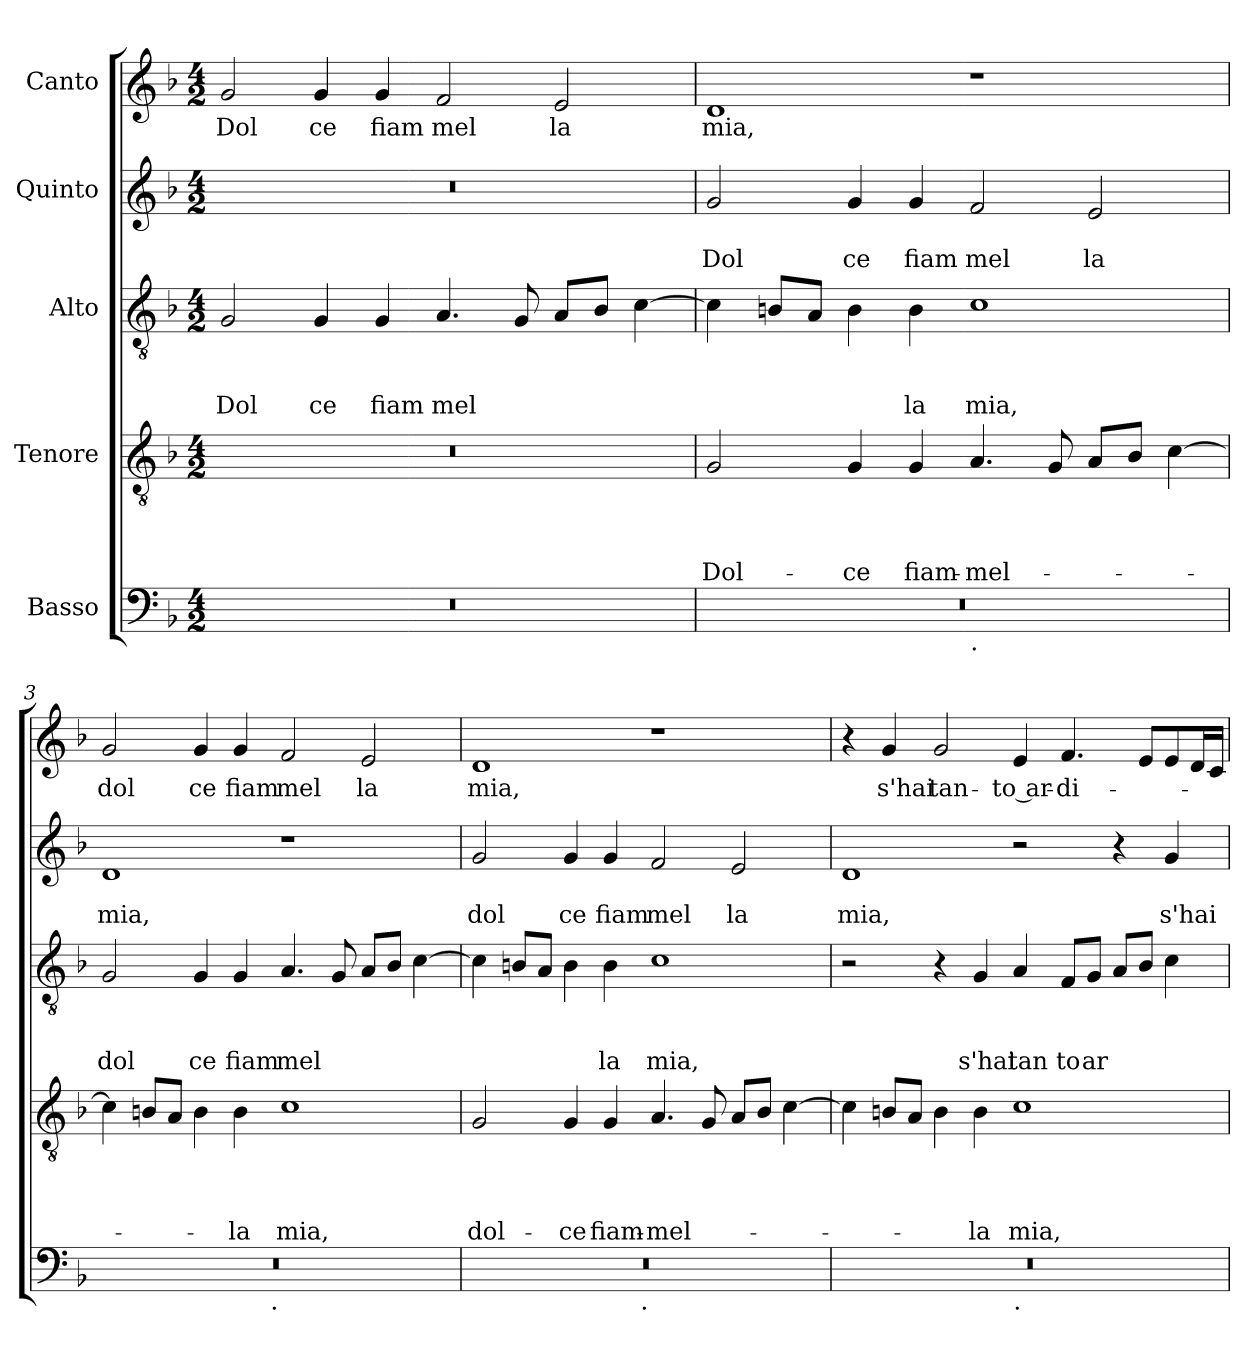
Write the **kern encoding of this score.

**kern	**kern	**text	**text	**text	**text	**kern	**text	**text	**text	**kern	**text	**text	**kern	**text
*part5	*part4	*part4	*part4	*part4	*part4	*part3	*part3	*part3	*part3	*part2	*part2	*part2	*part1	*part1
*staff5	*staff4	*staff4	*staff4	*staff4	*staff4	*staff3	*staff3	*staff3	*staff3	*staff2	*staff2	*staff2	*staff1	*staff1
*I"Basso	*I"Tenore	*	*	*	*	*I"Alto	*	*	*	*I"Quinto	*	*	*I"Canto	*
*clefF4	*clefGv2	*	*	*	*	*clefGv2	*	*	*	*clefG2	*	*	*clefG2	*
*k[b-]	*k[b-]	*	*	*	*	*k[b-]	*	*	*	*k[b-]	*	*	*k[b-]	*
*F:	*F:	*	*	*	*	*F:	*	*	*	*F:	*	*	*F:	*
*M4/2	*M4/2	*	*	*	*	*M4/2	*	*	*	*M4/2	*	*	*M4/2	*
=1	=1	=1	=1	=1	=1	=1	=1	=1	=1	=1	=1	=1	=1	=1
!	!	!	!	!	!	!	!	!	!LO:LY:b	!	!	!	!	!LO:LY:b
0r	0r	.	.	.	.	2G/	.	.	Dol	0r	.	.	2g/	Dol
!	!	!	!	!	!	!	!	!	!LO:LY:b	!	!	!	!	!LO:LY:b
.	.	.	.	.	.	4G/	.	.	ce	.	.	.	4g/	ce
!	!	!	!	!	!	!	!	!	!LO:LY:b	!	!	!	!	!LO:LY:b
.	.	.	.	.	.	4G/	.	.	fiam	.	.	.	4g/	fiam
!	!	!	!	!	!	!	!	!	!LO:LY:b	!	!	!	!	!LO:LY:b
.	.	.	.	.	.	4.A/	.	.	mel	.	.	.	2f/	mel
.	.	.	.	.	.	8G/	.	.	.	.	.	.	.	.
!	!	!	!	!	!	!	!	!	!	!	!	!	!	!LO:LY:b
.	.	.	.	.	.	8A/L	.	.	.	.	.	.	2e/	la
.	.	.	.	.	.	8B-/J	.	.	.	.	.	.	.	.
.	.	.	.	.	.	[>4c\	.	.	.	.	.	.	.	.
=2	=2	=2	=2	=2	=2	=2	=2	=2	=2	=2	=2	=2	=2	=2
!	!	!	!	!	!LO:LY:b	!	!	!	!	!	!	!LO:LY:b	!	!LO:LY:b
*^	*	*	*	*	*	*	*	*	*	*	*	*	*	*
0r	1ryy	2G/	.	.	.	Dol-	4c\]	.	.	.	2g/	.	Dol	1d	mia,
.	.	.	.	.	.	.	8Bn/L	.	.	.	.	.	.	.	.
.	.	.	.	.	.	.	8A/J	.	.	.	.	.	.	.	.
!	!	!	!	!	!	!LO:LY:b	!	!	!	!	!	!	!LO:LY:b	!	!
.	.	4G/	.	.	.	-ce	4B\	.	.	.	4g/	.	ce	.	.
!	!	!	!	!	!	!LO:LY:b	!	!	!	!LO:LY:b	!	!	!LO:LY:b	!	!
.	.	4G/	.	.	.	fiam-	4B\	.	.	la	4g/	.	fiam	.	.
!	!LO:TX:b:t=.	!	!	!	!	!	!	!	!	!	!	!	!	!	!
!	!	!	!	!	!	!LO:LY:b	!	!	!	!LO:LY:b	!	!	!LO:LY:b	!	!
.	1ryy	4.A/	.	.	.	-mel-	1c	.	.	mia,	2f/	.	mel	1r	.
.	.	8G/	.	.	.	.	.	.	.	.	.	.	.	.	.
!	!	!	!	!	!	!	!	!	!	!	!	!	!LO:LY:b	!	!
.	.	8A/L	.	.	.	.	.	.	.	.	2e/	.	la	.	.
.	.	8B-/J	.	.	.	.	.	.	.	.	.	.	.	.	.
.	.	[>4c\	.	.	.	.	.	.	.	.	.	.	.	.	.
=3	=3	=3	=3	=3	=3	=3	=3	=3	=3	=3	=3	=3	=3	=3	=3
!	!	!	!	!	!	!	!	!	!	!LO:LY:b	!	!	!LO:LY:b	!	!LO:LY:b
0r	2ryy	4c\]	.	.	.	.	2G/	.	.	dol	1d	.	mia,	2g/	dol
.	.	8Bn/L	.	.	.	.	.	.	.	.	.	.	.	.	.
.	.	8A/J	.	.	.	.	.	.	.	.	.	.	.	.	.
!	!	!	!	!	!	!	!	!	!	!LO:LY:b	!	!	!	!	!LO:LY:b
.	4...ryy	4B\	.	.	.	.	4G/	.	.	ce	.	.	.	4g/	ce
!	!	!	!	!	!	!LO:LY:b	!	!	!	!LO:LY:b	!	!	!	!	!LO:LY:b
.	.	4B\	.	.	.	-la	4G/	.	.	fiam	.	.	.	4g/	fiam
!	!LO:TX:b:t=.	!	!	!	!	!	!	!	!	!	!	!	!	!	!
.	1ryy	.	.	.	.	.	.	.	.	.	.	.	.	.	.
!	!	!	!	!	!	!LO:LY:b	!	!	!	!LO:LY:b	!	!	!	!	!LO:LY:b
.	.	1c	.	.	.	mia,	4.A/	.	.	mel	1r	.	.	2f/	mel
.	.	.	.	.	.	.	8G/	.	.	.	.	.	.	.	.
!	!	!	!	!	!	!	!	!	!	!	!	!	!	!	!LO:LY:b
.	.	.	.	.	.	.	8A/L	.	.	.	.	.	.	2e/	la
.	.	.	.	.	.	.	8B-/J	.	.	.	.	.	.	.	.
.	.	.	.	.	.	.	[<4c\	.	.	.	.	.	.	.	.
.	32ryy	.	.	.	.	.	.	.	.	.	.	.	.	.	.
!!LO:LB:g=z
=4	=4	=4	=4	=4	=4	=4	=4	=4	=4	=4	=4	=4	=4	=4	=4
!	!	!	!	!	!	!LO:LY:b	!	!	!	!	!	!	!LO:LY:b	!	!LO:LY:b
0r	2ryy	2G/	.	.	.	dol-	4c\]	.	.	.	2g/	.	dol	1d	mia,
.	.	.	.	.	.	.	8Bn/L	.	.	.	.	.	.	.	.
.	.	.	.	.	.	.	8A/J	.	.	.	.	.	.	.	.
!	!	!	!	!	!	!LO:LY:b	!	!	!	!	!	!	!LO:LY:b	!	!
.	4...ryy	4G/	.	.	.	-ce	4B\	.	.	.	4g/	.	ce	.	.
!	!	!	!	!	!	!LO:LY:b	!	!	!	!LO:LY:b	!	!	!LO:LY:b	!	!
.	.	4G/	.	.	.	fiam-	4B\	.	.	la	4g/	.	fiam	.	.
!	!LO:TX:b:t=.	!	!	!	!	!	!	!	!	!	!	!	!	!	!
.	1ryy	.	.	.	.	.	.	.	.	.	.	.	.	.	.
!	!	!	!	!	!	!LO:LY:b	!	!	!	!LO:LY:b	!	!	!LO:LY:b	!	!
.	.	4.A/	.	.	.	-mel-	1c	.	.	mia,	2f/	.	mel	1r	.
.	.	8G/	.	.	.	.	.	.	.	.	.	.	.	.	.
!	!	!	!	!	!	!	!	!	!	!	!	!	!LO:LY:b	!	!
.	.	8A/L	.	.	.	.	.	.	.	.	2e/	.	la	.	.
.	.	8B-/J	.	.	.	.	.	.	.	.	.	.	.	.	.
.	.	[>4c\	.	.	.	.	.	.	.	.	.	.	.	.	.
.	32ryy	.	.	.	.	.	.	.	.	.	.	.	.	.	.
=5	=5	=5	=5	=5	=5	=5	=5	=5	=5	=5	=5	=5	=5	=5	=5
!	!	!	!	!	!	!	!	!	!	!	!	!	!LO:LY:b	!	!
0r	1ryy	4c\]	.	.	.	.	2r	.	.	.	1d	.	mia,	4r	.
!	!	!	!	!	!	!	!	!	!	!	!	!	!	!	!LO:LY:b
.	.	8Bn/L	.	.	.	.	.	.	.	.	.	.	.	4g/	s'hai
.	.	8A/J	.	.	.	.	.	.	.	.	.	.	.	.	.
!	!	!	!	!	!	!	!	!	!	!	!	!	!	!	!LO:LY:b
.	.	4B\	.	.	.	.	4r	.	.	.	.	.	.	2g/	tan-
!	!	!	!	!	!	!LO:LY:b	!	!	!	!LO:LY:b	!	!	!	!	!
.	.	4B\	.	.	.	-la	4G/	.	.	s'hai	.	.	.	.	.
!	!LO:TX:b:t=.	!	!	!	!	!	!	!	!	!	!	!	!	!	!
!	!	!	!	!	!	!LO:LY:b	!	!	!	!LO:LY:b	!	!	!	!	!LO:LY:b:rj
.	1ryy	1c	.	.	.	mia,	4A/	.	.	tan	2r	.	.	4e/	-to ar-
!	!	!	!	!	!	!	!	!	!	!LO:LY:b	!	!	!	!	!LO:LY:b
.	.	.	.	.	.	.	8F/L	.	.	to	.	.	.	4.f/	-di-
!	!	!	!	!	!	!	!	!	!	!LO:LY:b	!	!	!	!	!
.	.	.	.	.	.	.	8G/J	.	.	ar	.	.	.	.	.
.	.	.	.	.	.	.	8A/L	.	.	.	4r	.	.	.	.
.	.	.	.	.	.	.	8B-/J	.	.	.	.	.	.	8e/L	.
!	!	!	!	!	!	!	!	!	!	!	!	!	!LO:LY:b	!	!
.	.	.	.	.	.	.	4c\	.	.	.	4g/	.	s'hai	8e/	.
.	.	.	.	.	.	.	.	.	.	.	.	.	.	16d/L	.
.	.	.	.	.	.	.	.	.	.	.	.	.	.	16c/JJ	.
*v	*v	*	*	*	*	*	*	*	*	*	*	*	*	*	*
=	=	=	=	=	=	=	=	=	=	=	=	=	=	=
*-	*-	*-	*-	*-	*-	*-	*-	*-	*-	*-	*-	*-	*-	*-
